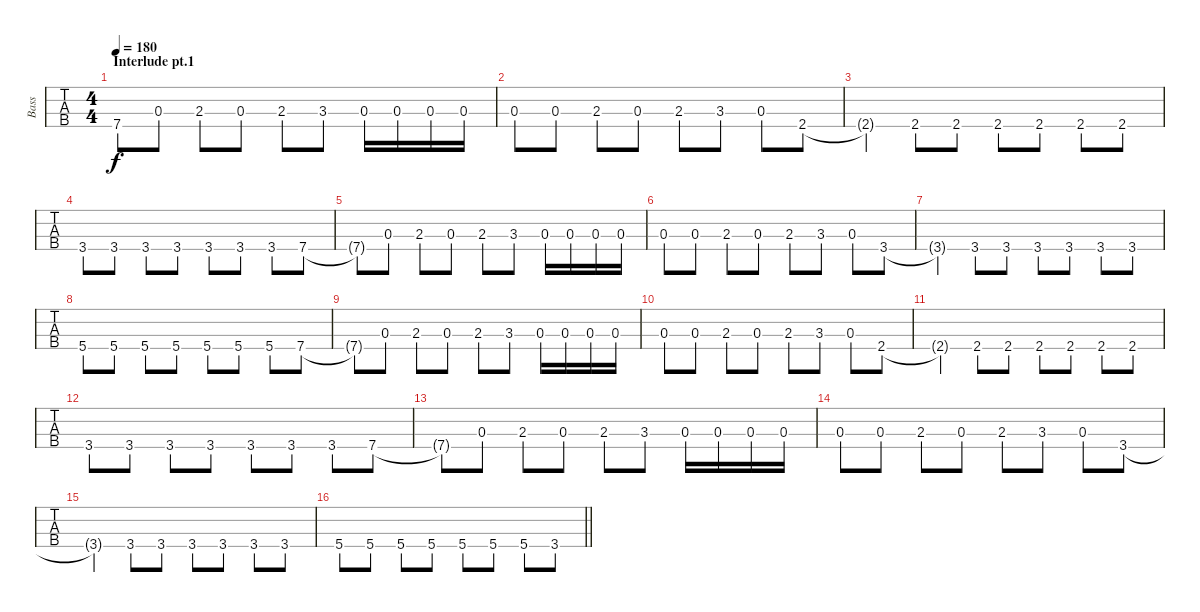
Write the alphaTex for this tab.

\track ("Bass" "Bass") {instrument electricbassfinger}
\staff {tabs}
\tuning (F2 C2 G1 C1) {hide}
\ts (4 4)
\section ("" "Interlude pt.1")
\tempo 180
\clef f4
\ks c
7.4{t}.8{dy f} 0.3.8 2.3.8 0.3.8 2.3.8 3.3.8 0.3.16 0.3.16 0.3.16 0.3.16 |
0.3.8 0.3.8 2.3.8 0.3.8 2.3.8 3.3.8 0.3.8 2.4.8 |
2.4{t}.4 2.4.8 2.4.8 2.4.8 2.4.8 2.4.8 2.4.8 |
3.4.8 3.4.8 3.4.8 3.4.8 3.4.8 3.4.8 3.4.8 7.4.8 |
7.4{t}.8 0.3.8 2.3.8 0.3.8 2.3.8 3.3.8 0.3.16 0.3.16 0.3.16 0.3.16 |
0.3.8 0.3.8 2.3.8 0.3.8 2.3.8 3.3.8 0.3.8 3.4.8 |
3.4{t}.4 3.4.8 3.4.8 3.4.8 3.4.8 3.4.8 3.4.8 |
5.4.8 5.4.8 5.4.8 5.4.8 5.4.8 5.4.8 5.4.8 7.4.8 |
7.4{t}.8 0.3.8 2.3.8 0.3.8 2.3.8 3.3.8 0.3.16 0.3.16 0.3.16 0.3.16 |
0.3.8 0.3.8 2.3.8 0.3.8 2.3.8 3.3.8 0.3.8 2.4.8 |
2.4{t}.4 2.4.8 2.4.8 2.4.8 2.4.8 2.4.8 2.4.8 |
3.4.8 3.4.8 3.4.8 3.4.8 3.4.8 3.4.8 3.4.8 7.4.8 |
7.4{t}.8 0.3.8 2.3.8 0.3.8 2.3.8 3.3.8 0.3.16 0.3.16 0.3.16 0.3.16 |
0.3.8 0.3.8 2.3.8 0.3.8 2.3.8 3.3.8 0.3.8 3.4.8 |
3.4{t}.4 3.4.8 3.4.8 3.4.8 3.4.8 3.4.8 3.4.8 |
\barLineRight lightlight
5.4.8 5.4.8 5.4.8 5.4.8 5.4.8 5.4.8 5.4.8 3.4.8
